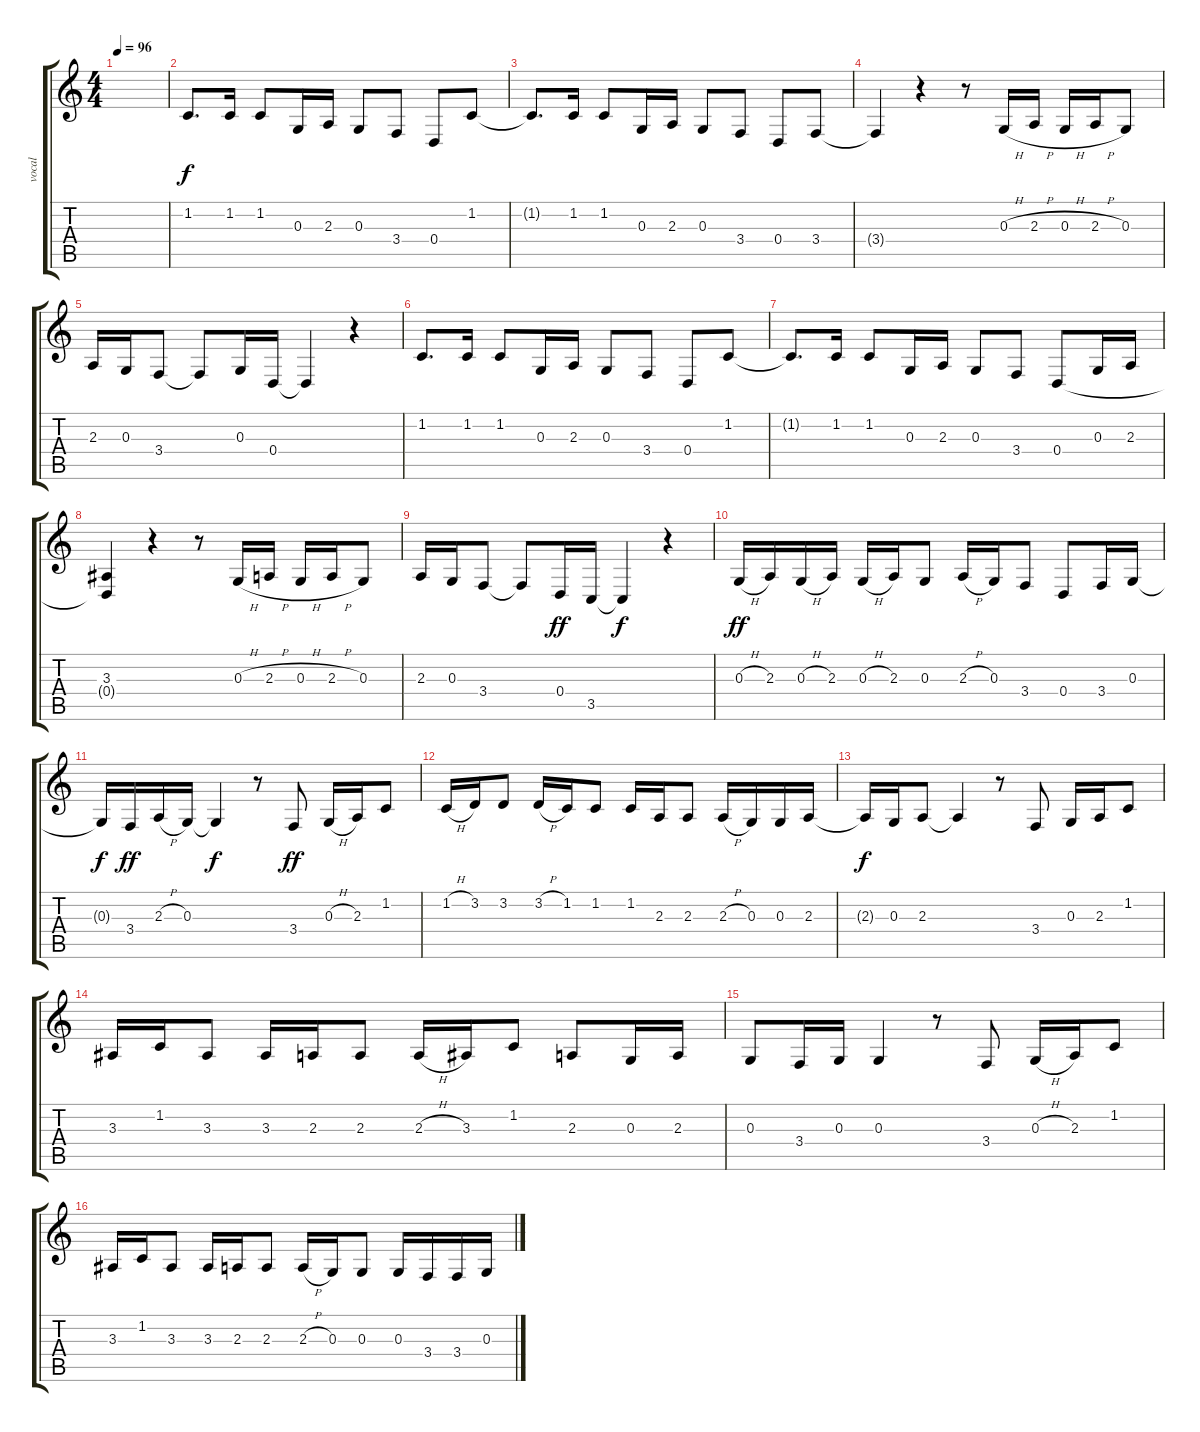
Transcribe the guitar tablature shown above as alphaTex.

\track ("vocal" "vocal") {instrument lead1square}
\staff {score tabs}
\tuning (E4 B3 G3 D3 A2 E2) {hide}
\ts (4 4)
\tempo 96
\clef g2
\ks c
|
1.2.8{d} 1.2.16 1.2.8 0.3.16 2.3.16 0.3.8 3.4.8 0.4.8 1.2.8 |
1.2{t}.8{d} 1.2.16 1.2.8 0.3.16 2.3.16 0.3.8 3.4.8 0.4.8 3.4.8 |
3.4{t}.4 r.4 r.8 0.3{h}.16 2.3{h}.16 0.3{h}.16 2.3{h}.16 0.3.8 |
2.3.16 0.3.16 3.4.8 3.4{t}.8 0.3.16 0.4.16 0.4{t}.4 r.4 |
1.2.8{d} 1.2.16 1.2.8 0.3.16 2.3.16 0.3.8 3.4.8 0.4.8 1.2.8 |
1.2{t}.8{d} 1.2.16 1.2.8 0.3.16 2.3.16 0.3.8 3.4.8 0.4.8 0.3.16 2.3.16 |
(3.3 0.4{t}).4 r.4 r.8 0.3{h}.16 2.3{h}.16 0.3{h}.16 2.3{h}.16 0.3.8 |
2.3.16 0.3.16 3.4.8 3.4{t}.8 0.4.16{dy ff} 3.5.16 3.5{t}.4{dy f} r.4 |
0.3{h}.16{dy ff} 2.3.16 0.3{h}.16 2.3.16{txt ""} 0.3{h}.16 2.3.16 0.3.8 2.3{h}.16 0.3.16 3.4.8 0.4.8 3.4.16 0.3.16 |
0.3{t}.16{dy f} 3.4.16{dy ff} 2.3{h}.16 0.3.16 0.3{t}.4{dy f} r.8 3.4.8{dy ff} 0.3{h}.16 2.3.16 1.2.8 |
1.2{h}.16 3.2.16 3.2.8 3.2{h}.16 1.2.16 1.2.8 1.2.16 2.3.16 2.3.8 2.3{h}.16 0.3.16 0.3.16 2.3.16 |
2.3{t}.16{dy f} 0.3.16 2.3.8 2.3{t}.4 r.8 3.4.8 0.3.16 2.3.16 1.2.8 |
3.3.16 1.2.16 3.3.8 3.3.16 2.3.16 2.3.8 2.3{h}.16 3.3.16 1.2.8 2.3.8 0.3.16 2.3.16 |
0.3.8 3.4.16 0.3.16 0.3.4 r.8 3.4.8 0.3{h}.16 2.3.16 1.2.8 |
3.3.16 1.2.16 3.3.8 3.3.16 2.3.16 2.3.8 2.3{h}.16 0.3.16 0.3.8 0.3.16 3.4.16 3.4.16 0.3.16
